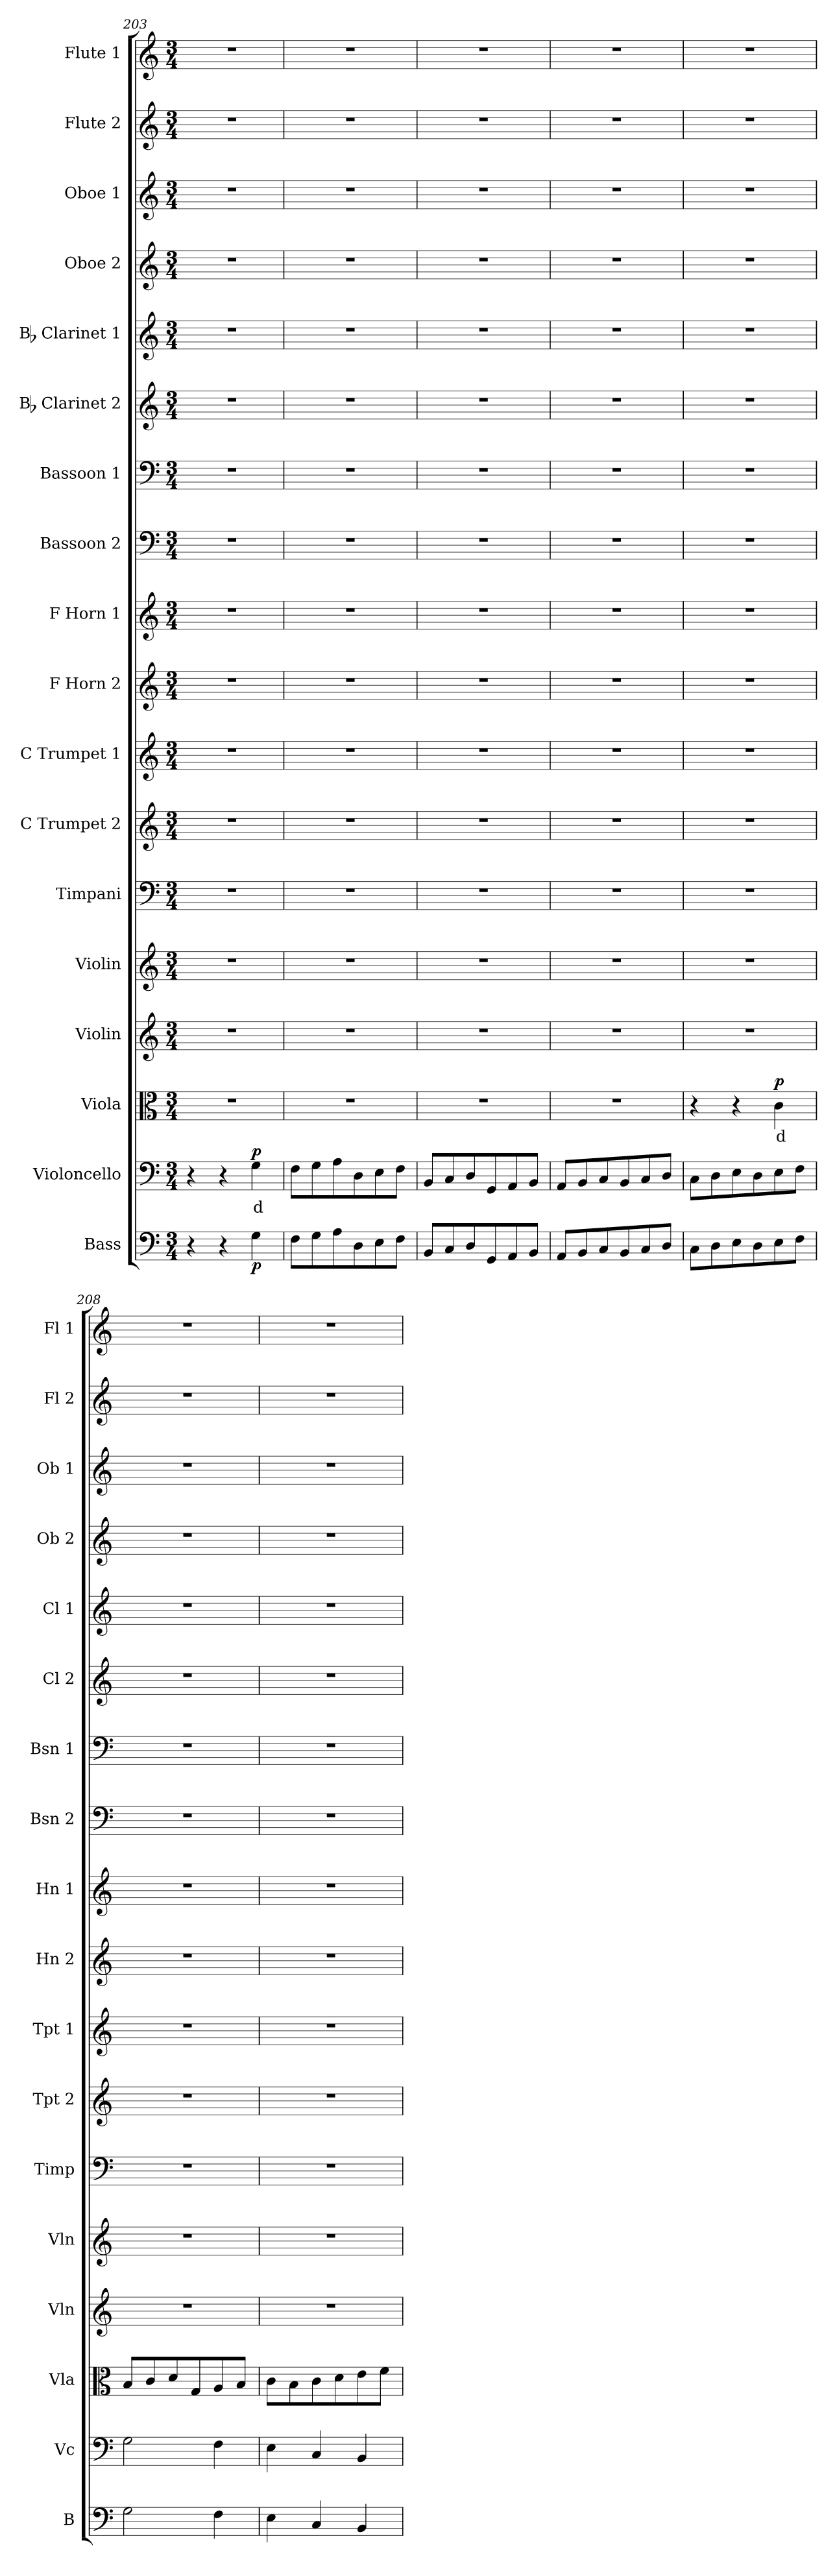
**kern	**dynam	**kern	**text	**dynam	**kern	**text	**dynam	**kern	**kern	**kern	**kern	**kern	**kern	**kern	**kern	**kern	**kern	**kern	**kern	**kern	**kern	**kern
*part18	*part18	*part17	*part17	*part17	*part16	*part16	*part16	*part15	*part14	*part13	*part12	*part11	*part10	*part9	*part8	*part7	*part6	*part5	*part4	*part3	*part2	*part1
*staff18	*staff18	*staff17	*staff17	*staff17	*staff16	*staff16	*staff16	*staff15	*staff14	*staff13	*staff12	*staff11	*staff10	*staff9	*staff8	*staff7	*staff6	*staff5	*staff4	*staff3	*staff2	*staff1
*I"Bass	*	*I"Violoncello	*	*	*I"Viola	*	*	*I"Violin	*I"Violin	*I"Timpani	*I"C Trumpet 2	*I"C Trumpet 1	*I"F Horn 2	*I"F Horn 1	*I"Bassoon 2	*I"Bassoon 1	*I"Bb Clarinet 2	*I"Bb Clarinet 1	*I"Oboe 2	*I"Oboe 1	*I"Flute 2	*I"Flute 1
*I'B	*	*I'Vc	*	*	*I'Vla	*	*	*I'Vln	*I'Vln	*I'Timp	*I'Tpt 2	*I'Tpt 1	*I'Hn 2	*I'Hn 1	*I'Bsn 2	*I'Bsn 1	*I'Cl 2	*I'Cl 1	*I'Ob 2	*I'Ob 1	*I'Fl 2	*I'Fl 1
*clefF4	*	*clefF4	*	*	*clefC3	*	*	*clefG2	*clefG2	*clefF4	*clefG2	*clefG2	*clefG2	*clefG2	*clefF4	*clefF4	*clefG2	*clefG2	*clefG2	*clefG2	*clefG2	*clefG2
*ITrd7c12	*	*	*	*	*	*	*	*	*	*	*	*	*ITrd4c7	*ITrd4c7	*	*	*ITrd1c2	*ITrd1c2	*	*	*	*
*k[]	*	*k[]	*	*	*k[]	*	*	*k[]	*k[]	*k[]	*k[]	*k[]	*k[b-]	*k[b-]	*k[]	*k[]	*k[b-e-]	*k[b-e-]	*k[]	*k[]	*k[]	*k[]
*M3/4	*	*M3/4	*	*	*M3/4	*	*	*M3/4	*M3/4	*M3/4	*M3/4	*M3/4	*M3/4	*M3/4	*M3/4	*M3/4	*M3/4	*M3/4	*M3/4	*M3/4	*M3/4	*M3/4
=203	=203	=203	=203	=203	=203	=203	=203	=203	=203	=203	=203	=203	=203	=203	=203	=203	=203	=203	=203	=203	=203	=203
4r	.	4r	.	.	2.r	.	.	2.r	2.r	2.r	2.r	2.r	2.r	2.r	2.r	2.r	2.r	2.r	2.r	2.r	2.r	2.r
4r	.	4r	.	.	.	.	.	.	.	.	.	.	.	.	.	.	.	.	.	.	.	.
!	!LO:DY:b	!	!LO:LY:b	!LO:DY:b	!	!	!	!	!	!	!	!	!	!	!	!	!	!	!	!	!	!
4GG	p	4G	d	p	.	.	.	.	.	.	.	.	.	.	.	.	.	.	.	.	.	.
=204	=204	=204	=204	=204	=204	=204	=204	=204	=204	=204	=204	=204	=204	=204	=204	=204	=204	=204	=204	=204	=204	=204
8FFL	.	8FL	.	.	2.r	.	.	2.r	2.r	2.r	2.r	2.r	2.r	2.r	2.r	2.r	2.r	2.r	2.r	2.r	2.r	2.r
8GG	.	8G	.	.	.	.	.	.	.	.	.	.	.	.	.	.	.	.	.	.	.	.
8AA	.	8A	.	.	.	.	.	.	.	.	.	.	.	.	.	.	.	.	.	.	.	.
8DD	.	8D	.	.	.	.	.	.	.	.	.	.	.	.	.	.	.	.	.	.	.	.
8EE	.	8E	.	.	.	.	.	.	.	.	.	.	.	.	.	.	.	.	.	.	.	.
8FFJ	.	8FJ	.	.	.	.	.	.	.	.	.	.	.	.	.	.	.	.	.	.	.	.
!!LO:PB:g=z
=205	=205	=205	=205	=205	=205	=205	=205	=205	=205	=205	=205	=205	=205	=205	=205	=205	=205	=205	=205	=205	=205	=205
8BBBL	.	8BBL	.	.	2.r	.	.	2.r	2.r	2.r	2.r	2.r	2.r	2.r	2.r	2.r	2.r	2.r	2.r	2.r	2.r	2.r
8CC	.	8C	.	.	.	.	.	.	.	.	.	.	.	.	.	.	.	.	.	.	.	.
8DD	.	8D	.	.	.	.	.	.	.	.	.	.	.	.	.	.	.	.	.	.	.	.
8GGG	.	8GG	.	.	.	.	.	.	.	.	.	.	.	.	.	.	.	.	.	.	.	.
8AAA	.	8AA	.	.	.	.	.	.	.	.	.	.	.	.	.	.	.	.	.	.	.	.
8BBBJ	.	8BBJ	.	.	.	.	.	.	.	.	.	.	.	.	.	.	.	.	.	.	.	.
=206	=206	=206	=206	=206	=206	=206	=206	=206	=206	=206	=206	=206	=206	=206	=206	=206	=206	=206	=206	=206	=206	=206
8AAAL	.	8AAL	.	.	2.r	.	.	2.r	2.r	2.r	2.r	2.r	2.r	2.r	2.r	2.r	2.r	2.r	2.r	2.r	2.r	2.r
8BBB	.	8BB	.	.	.	.	.	.	.	.	.	.	.	.	.	.	.	.	.	.	.	.
8CC	.	8C	.	.	.	.	.	.	.	.	.	.	.	.	.	.	.	.	.	.	.	.
8BBB	.	8BB	.	.	.	.	.	.	.	.	.	.	.	.	.	.	.	.	.	.	.	.
8CC	.	8C	.	.	.	.	.	.	.	.	.	.	.	.	.	.	.	.	.	.	.	.
8DDJ	.	8DJ	.	.	.	.	.	.	.	.	.	.	.	.	.	.	.	.	.	.	.	.
=207	=207	=207	=207	=207	=207	=207	=207	=207	=207	=207	=207	=207	=207	=207	=207	=207	=207	=207	=207	=207	=207	=207
8CCL	.	8CL	.	.	4r	.	.	2.r	2.r	2.r	2.r	2.r	2.r	2.r	2.r	2.r	2.r	2.r	2.r	2.r	2.r	2.r
8DD	.	8D	.	.	.	.	.	.	.	.	.	.	.	.	.	.	.	.	.	.	.	.
8EE	.	8E	.	.	4r	.	.	.	.	.	.	.	.	.	.	.	.	.	.	.	.	.
8DD	.	8D	.	.	.	.	.	.	.	.	.	.	.	.	.	.	.	.	.	.	.	.
!	!	!	!	!	!	!LO:LY:b	!LO:DY:b	!	!	!	!	!	!	!	!	!	!	!	!	!	!	!
8EE	.	8E	.	.	4c	d	p	.	.	.	.	.	.	.	.	.	.	.	.	.	.	.
8FFJ	.	8FJ	.	.	.	.	.	.	.	.	.	.	.	.	.	.	.	.	.	.	.	.
=208	=208	=208	=208	=208	=208	=208	=208	=208	=208	=208	=208	=208	=208	=208	=208	=208	=208	=208	=208	=208	=208	=208
2GG	.	2G	.	.	8BL	.	.	2.r	2.r	2.r	2.r	2.r	2.r	2.r	2.r	2.r	2.r	2.r	2.r	2.r	2.r	2.r
.	.	.	.	.	8c	.	.	.	.	.	.	.	.	.	.	.	.	.	.	.	.	.
.	.	.	.	.	8d	.	.	.	.	.	.	.	.	.	.	.	.	.	.	.	.	.
.	.	.	.	.	8G	.	.	.	.	.	.	.	.	.	.	.	.	.	.	.	.	.
4FF	.	4F	.	.	8A	.	.	.	.	.	.	.	.	.	.	.	.	.	.	.	.	.
.	.	.	.	.	8BJ	.	.	.	.	.	.	.	.	.	.	.	.	.	.	.	.	.
=209	=209	=209	=209	=209	=209	=209	=209	=209	=209	=209	=209	=209	=209	=209	=209	=209	=209	=209	=209	=209	=209	=209
4EE	.	4E	.	.	8cL	.	.	2.r	2.r	2.r	2.r	2.r	2.r	2.r	2.r	2.r	2.r	2.r	2.r	2.r	2.r	2.r
.	.	.	.	.	8B	.	.	.	.	.	.	.	.	.	.	.	.	.	.	.	.	.
4CC	.	4C	.	.	8c	.	.	.	.	.	.	.	.	.	.	.	.	.	.	.	.	.
.	.	.	.	.	8d	.	.	.	.	.	.	.	.	.	.	.	.	.	.	.	.	.
4BBB	.	4BB	.	.	8e	.	.	.	.	.	.	.	.	.	.	.	.	.	.	.	.	.
.	.	.	.	.	8fJ	.	.	.	.	.	.	.	.	.	.	.	.	.	.	.	.	.
=	=	=	=	=	=	=	=	=	=	=	=	=	=	=	=	=	=	=	=	=	=	=
*-	*-	*-	*-	*-	*-	*-	*-	*-	*-	*-	*-	*-	*-	*-	*-	*-	*-	*-	*-	*-	*-	*-
